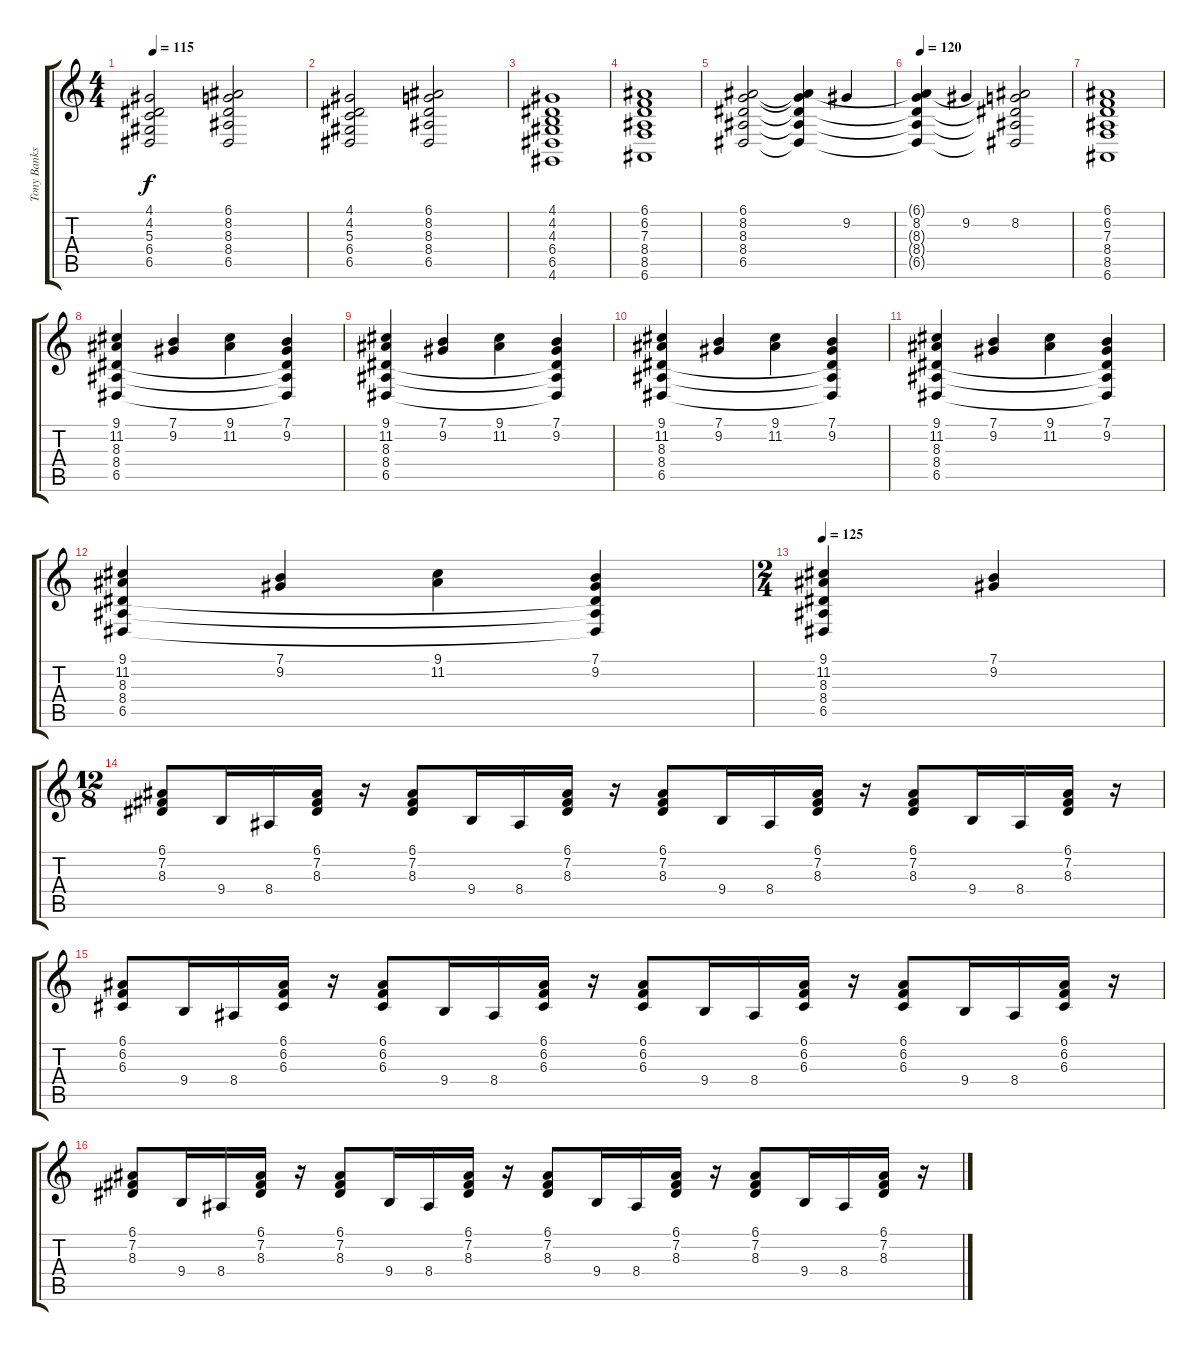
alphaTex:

\track ("Tony Banks (organ)" "Tony Banks") {instrument drawbarorgan}
\staff {score tabs}
\tuning (E4 B3 G3 D3 A2 E2) {hide}
\ts (4 4)
\tempo 115
\clef g2
\ks c
(4.1 4.2 5.3 6.4 6.5).2{dy f} (6.1 8.2 8.3 8.4 6.5).2 |
(4.1 4.2 5.3 6.4 6.5).2 (6.1 8.2 8.3 8.4 6.5).2 |
(4.1 4.2 4.3 6.4 6.5 4.6).1 |
(6.1 6.2 7.3 8.4 8.5 6.6).1 |
(6.1 8.2 8.3 8.4 6.5).2 (6.1{t} 8.2{t} 8.3{t} 8.4{t} 6.5{t}).4 9.2.4 |
\tempo 120
(6.1{t} 8.2 8.3{t} 8.4{t} 6.5{t}).4 9.2.4 (6.1{t} 8.2 8.3{t} 8.4{t} 6.5{t}).2 |
(6.1 6.2 7.3 8.4 8.5 6.6).1 |
(9.1 11.2 8.3 8.4 6.5).4 (7.1 9.2).4 (9.1 11.2).4 (7.1 9.2 8.3{t} 8.4{t} 6.5{t}).4 |
(9.1 11.2 8.3 8.4 6.5).4 (7.1 9.2).4 (9.1 11.2).4 (7.1 9.2 8.3{t} 8.4{t} 6.5{t}).4 |
(9.1 11.2 8.3 8.4 6.5).4 (7.1 9.2).4 (9.1 11.2).4 (7.1 9.2 8.3{t} 8.4{t} 6.5{t}).4 |
(9.1 11.2 8.3 8.4 6.5).4{volume 6} (7.1 9.2).4 (9.1 11.2).4 (7.1 9.2 8.3{t} 8.4{t} 6.5{t}).4 |
(9.1 11.2 8.3 8.4 6.5).4{volume 4} (7.1 9.2).4 (9.1 11.2).4 (7.1 9.2 8.3{t} 8.4{t} 6.5{t}).4 |
\ts (2 4)
\tempo 125
(9.1 11.2 8.3 8.4 6.5).4{volume 2} (7.1 9.2).4 |
\ts (12 8)
(6.1 7.2 8.3).8{volume 8} 9.4.16 8.4.16 (6.1 7.2 8.3).16 r.16 (6.1 7.2 8.3).8 9.4.16 8.4.16 (6.1 7.2 8.3).16 r.16 (6.1 7.2 8.3).8 9.4.16 8.4.16 (6.1 7.2 8.3).16 r.16 (6.1 7.2 8.3).8 9.4.16 8.4.16 (6.1 7.2 8.3).16 r.16 |
(6.1 6.2 6.3).8 9.4.16 8.4.16 (6.1 6.2 6.3).16 r.16 (6.1 6.2 6.3).8 9.4.16 8.4.16 (6.1 6.2 6.3).16 r.16 (6.1 6.2 6.3).8 9.4.16 8.4.16 (6.1 6.2 6.3).16 r.16 (6.1 6.2 6.3).8 9.4.16 8.4.16 (6.1 6.2 6.3).16 r.16 |
(6.1 7.2 8.3).8 9.4.16 8.4.16 (6.1 7.2 8.3).16 r.16 (6.1 7.2 8.3).8 9.4.16 8.4.16 (6.1 7.2 8.3).16 r.16 (6.1 7.2 8.3).8 9.4.16 8.4.16 (6.1 7.2 8.3).16 r.16 (6.1 7.2 8.3).8 9.4.16 8.4.16 (6.1 7.2 8.3).16 r.16
